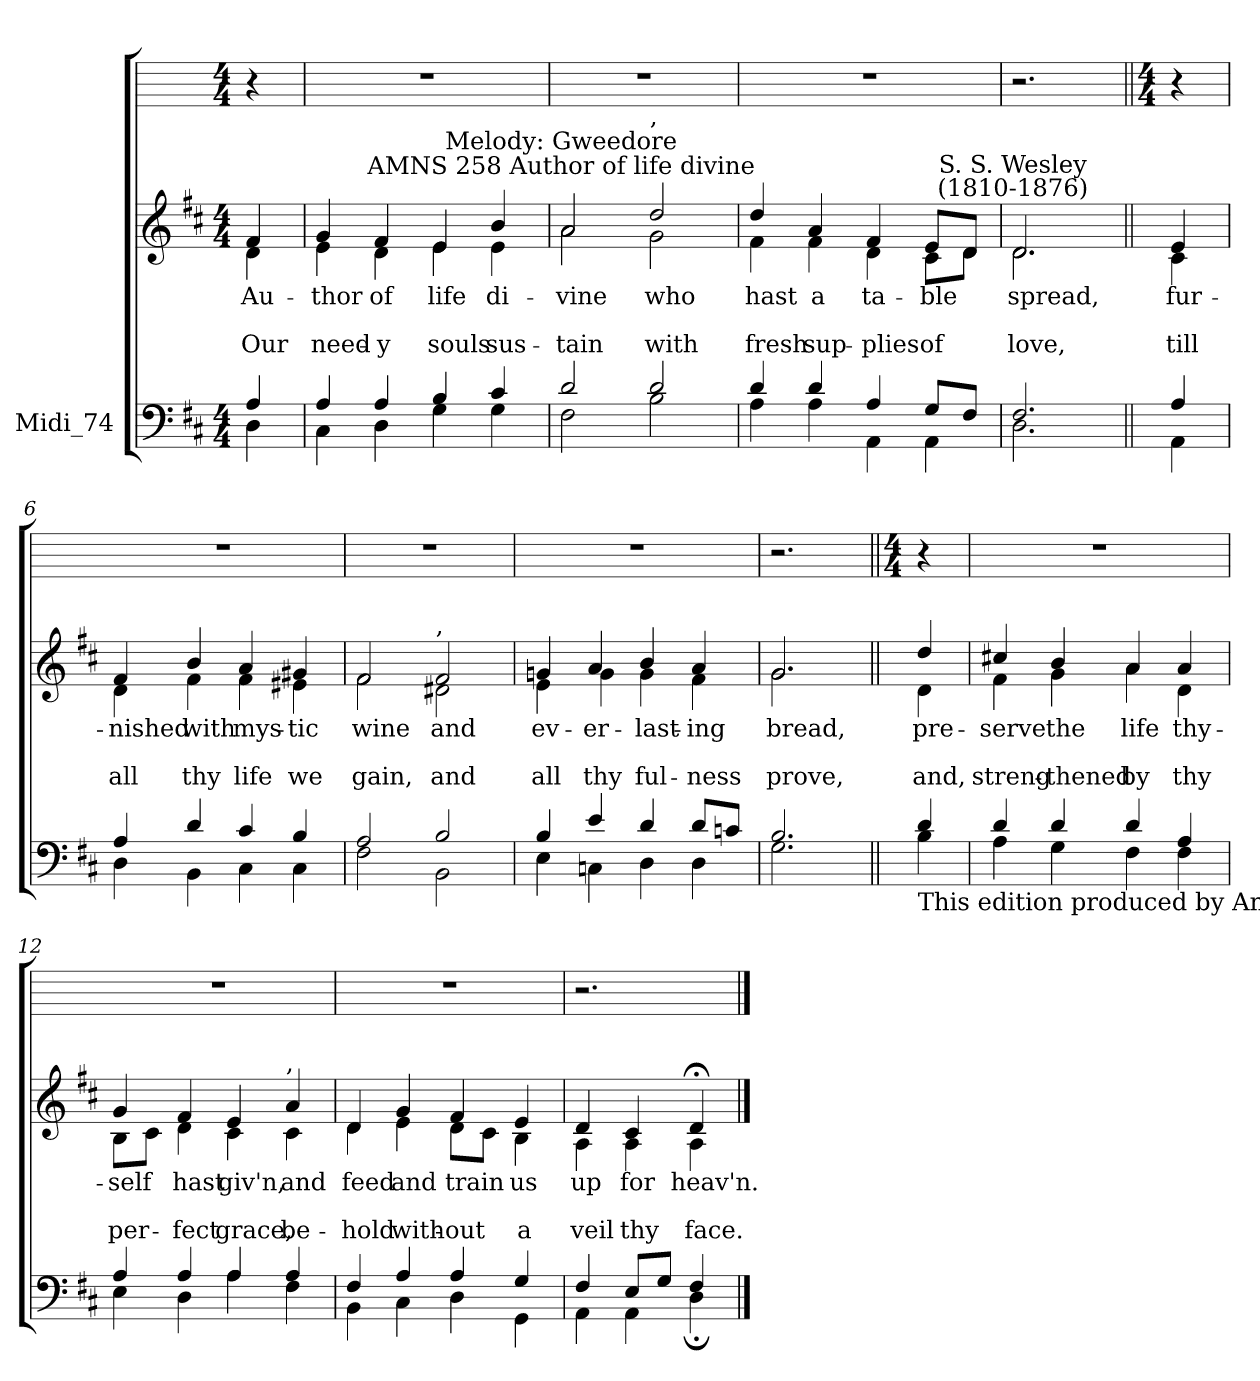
**kern	**kern	**text	**text	**text	**kern
*part3	*part2	*part2	*part2	*part2	*part1
*staff3	*staff2	*staff2	*staff2	*staff2	*staff1
*I"Midi_74	*	*	*	*	*
*clefF4	*clefG2	*	*	*	*
*k[f#c#]	*k[f#c#]	*	*	*	*
*D:	*D:	*	*	*	*
*M4/4	*M4/4	*	*	*	*M4/4
=	=	=	=	=	=
*^	*	*	*	*	*
!	!	!LO:TX:a:cj:t=Charles Wesley\n(1707-1788)	!	!	!	!
!	!	!	!LO:LY:b	!	!LO:LY:b	!
*	*	*^	*	*	*	*
4A/	4D\	4f#/	4d\	Au-	.	-Our	4r
=1	=1	=1	=1	=1	=1	=1	=1
!	!	!	!	!LO:LY:b	!	!LO:LY:b	!
4A/	4C#\	4g/	4e\	thor	.	need-	1r
!	!	!	!	!LO:LY:b	!	!LO:LY:b	!
4A/	4D\	4f#/	4d\	-of	.	y	.
!	!	!	!	!LO:LY:b	!	!LO:LY:b	!
4B/	4G\	4e/	4e\	life	.	souls	.
!	!	!	!	!LO:LY:b	!	!LO:LY:b	!
4c#/	4G\	4b/	4e\	di-	.	-sus-	.
=2	=2	=2	=2	=2	=2	=2	=2
!	!	!LO:TX:a:cj:t=AMNS 258 Author of life divine	!	!	!	!	!
!	!	!LO:TX:a:cj:t=Melody&colon; Gweedore	!	!	!	!	!
!	!	!	!	!LO:LY:b	!	!LO:LY:b	!
2d/	2F#\	2a/	2a\	-vine	.	tain	1r
!	!	!LO:TX:a:t=,	!	!	!	!	!
!	!	!	!	!LO:LY:b	!	!LO:LY:b	!
2d/	2B\	2dd/	2g\	who	.	with	.
=3	=3	=3	=3	=3	=3	=3	=3
!	!	!	!	!LO:LY:b	!	!LO:LY:b	!
4d/	4A\	4dd/	4f#\	hast	.	fresh	1r
!	!	!	!	!LO:LY:b	!	!LO:LY:b	!
4d/	4A\	4a/	4f#\	a	.	sup-	.
!	!	!	!	!LO:LY:b	!	!LO:LY:b	!
4A/	4AA\	4f#/	4d\	-ta-	.	-plies	.
!	!	!	!	!LO:LY:b	!	!LO:LY:b	!
8G/L	4AA\	8e/L	8c#\L	ble	.	of	.
8F#/J	.	8d/J	8d\J	.	.	.	.
=4	=4	=4	=4	=4	=4	=4	=4
!	!	!LO:TX:a:cj:t=S. S. Wesley\n(1810-1876)	!	!	!	!	!
!	!	!	!	!LO:LY:b	!	!LO:LY:b	!
2.F#/	2.D\	2.d/	2.d\	spread,	.	love,	2.r
!!LO:LB:g=z
=5||	=5||	=5||	=5||	=5||	=5||	=5||	=5||
*	*	*	*	*	*	*	*M4/4
!	!	!	!	!LO:LY:b	!	!LO:LY:b	!
4A/	4AA\	4e/	4c#\	fur-	.	-till	4r
=6	=6	=6	=6	=6	=6	=6	=6
!	!	!	!	!LO:LY:b	!	!LO:LY:b	!
4A/	4D\	4f#/	4d\	nished	.	all	1r
!	!	!	!	!LO:LY:b	!	!LO:LY:b	!
4d/	4BB\	4b/	4f#\	with	.	thy	.
!	!	!	!	!LO:LY:b	!	!LO:LY:b	!
4c#/	4C#\	4a/	4f#\	mys-	.	-life	.
!	!	!	!	!LO:LY:b	!	!LO:LY:b	!
4B/	4C#\	4g#X/	4e#\	tic	.	we	.
=7	=7	=7	=7	=7	=7	=7	=7
!	!	!	!	!LO:LY:b	!	!LO:LY:b	!
2A/	2F#\	2f#/	2f#\	wine	.	gain,	1r
!	!	!LO:TX:a:t=,	!	!	!	!	!
!	!	!	!	!LO:LY:b	!	!LO:LY:b	!
2B/	2BB\	2f#/	2d#X\	and	.	and	.
=8	=8	=8	=8	=8	=8	=8	=8
!	!	!	!	!LO:LY:b	!	!LO:LY:b	!
4B/	4E\	4gn/	4e\	ev-	.	-all	1r
!	!	!	!	!LO:LY:b	!	!LO:LY:b	!
4e/	4Cn\	4a/	4g\	er-	.	-thy	.
!	!	!	!	!LO:LY:b	!	!LO:LY:b	!
4d/	4D\	4b/	4g\	last-	.	-ful-	.
!	!	!	!	!LO:LY:b	!	!LO:LY:b	!
8d/L	4D\	4a/	4f#\	-ing	.	ness	.
8cn/J	.	.	.	.	.	.	.
=9	=9	=9	=9	=9	=9	=9	=9
!	!	!	!	!LO:LY:b	!	!LO:LY:b	!
2.B/	2.G\	2.g/	2.g\	bread,	.	prove,	2.r
!!LO:LB:g=z
=10||	=10||	=10||	=10||	=10||	=10||	=10||	=10||
*	*	*	*	*	*	*	*M4/4
!LO:TX:b:t=This edition produced by Andrew Sims, 2020	!	!	!	!	!	!	!
!	!	!	!	!LO:LY:b	!	!LO:LY:b	!
4d/	4B\	4dd/	4d\	pre-	.	-and,	4r
=11	=11	=11	=11	=11	=11	=11	=11
!	!	!	!	!LO:LY:b	!	!LO:LY:b	!
4d/	4A\	4cc#X/	4f#\	serve	.	streng-	1r
!	!	!	!	!LO:LY:b	!	!LO:LY:b	!
4d/	4G\	4b/	4g\	-the	.	thened	.
!	!	!	!	!LO:LY:b	!	!LO:LY:b	!
4d/	4F#\	4a/	4a\	life	.	by	.
!	!	!	!	!LO:LY:b	!	!LO:LY:b	!
4A/	4F#\	4a/	4d\	thy-	.	-thy	.
=12	=12	=12	=12	=12	=12	=12	=12
!	!	!	!	!LO:LY:b	!	!LO:LY:b	!
4A/	4E\	4g/	8B\L	self	.	per-	1r
.	.	.	8c#\J	.	.	.	.
!	!	!	!	!LO:LY:b	!	!LO:LY:b	!
4A/	4D\	4f#/	4d\	-hast	.	fect	.
!	!	!	!	!LO:LY:b	!	!LO:LY:b	!
4A/	4A\	4e/	4c#\	giv'n,	.	grace,	.
!	!	!LO:TX:a:t=,	!	!	!	!	!
!	!	!	!	!LO:LY:b	!	!LO:LY:b	!
4A/	4F#\	4a/	4c#\	and	.	be-	.
=13	=13	=13	=13	=13	=13	=13	=13
!	!	!	!	!LO:LY:b	!	!LO:LY:b	!
4F#/	4BB\	4d/	4d\	-feed	.	hold	1r
!	!	!	!	!LO:LY:b	!	!LO:LY:b	!
4A/	4C#\	4g/	4e\	and	.	with-	.
!	!	!	!	!LO:LY:b	!	!LO:LY:b	!
4A/	4D\	4f#/	8d\L	-train	.	out	.
.	.	.	8c#\J	.	.	.	.
!	!	!	!	!LO:LY:b	!	!LO:LY:b	!
4G/	4GG\	4e/	4B\	us	.	a	.
=14	=14	=14	=14	=14	=14	=14	=14
!	!	!	!	!LO:LY:b	!	!LO:LY:b	!
4F#/	4AA\	4d/	4A\	up	.	veil	2.r
!	!	!	!	!LO:LY:b	!	!LO:LY:b	!
8E/L	4AA\	4c#/	4A\	for	.	thy	.
8G/J	.	.	.	.	.	.	.
!	!	!	!	!LO:LY:b	!	!LO:LY:b	!
4F#/	4D;\	4d;</	4A\	heav'n.	.	face.	.
*v	*v	*	*	*	*	*	*
*	*v	*v	*	*	*	*
==	==	==	==	==	==
*-	*-	*-	*-	*-	*-
